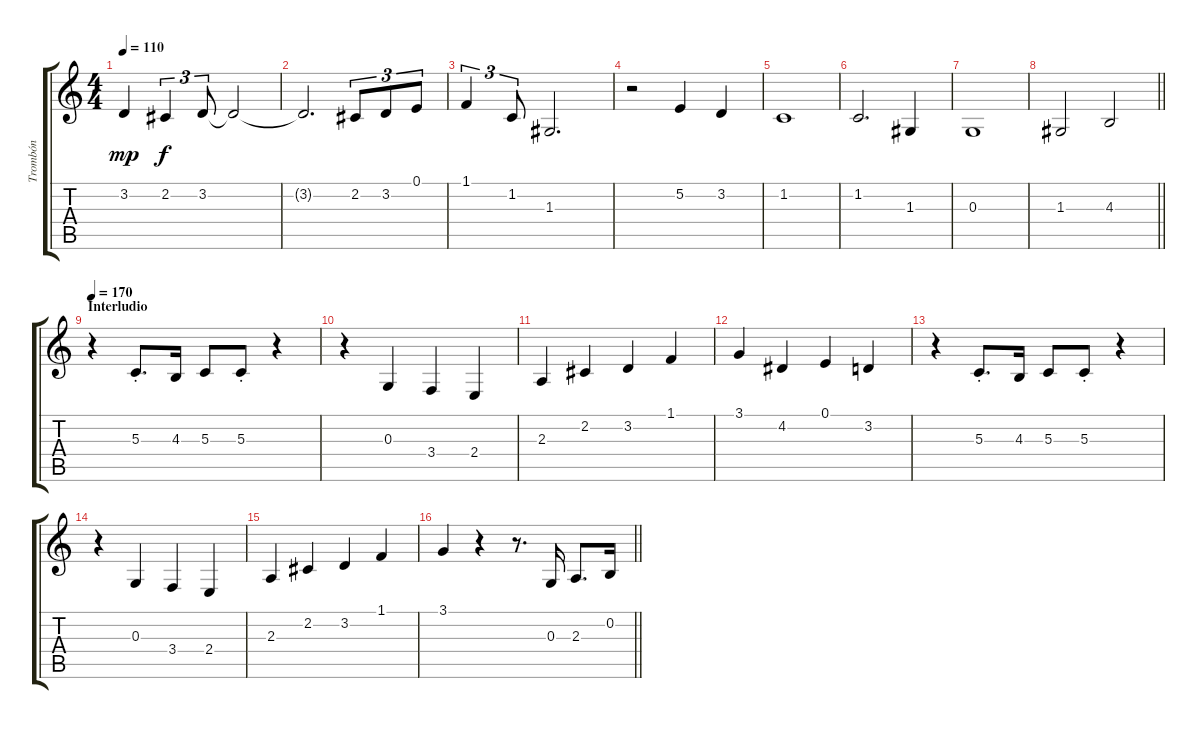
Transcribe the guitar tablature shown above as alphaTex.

\track ("Trombón" "Trombón") {instrument trombone}
\staff {score tabs}
\tuning (E4 B3 G3 D3 A2 E2) {hide}
\ts (4 4)
\tempo 110
\clef g2
\ks c
3.2.4{dy mp} 2.2.4{tu (3 2) dy f} 3.2.8{tu (3 2)} 3.2{t}.2 |
3.2{t}.2{d} 2.2.8{tu (3 2)} 3.2.8{tu (3 2)} 0.1.8{tu (3 2)} |
1.1.4{tu (3 2)} 1.2.8{tu (3 2)} 1.3.2{d} |
r.2 5.2.4 3.2.4 |
1.2.1 |
1.2.2{d} 1.3.4 |
0.3.1 |
\barLineRight lightlight
1.3.2 4.3.2 |
\section ("" "Interludio")
\tempo 170
r.4 5.3{st}.8{d} 4.3.16 5.3.8 5.3{st}.8 r.4 |
r.4 0.3.4 3.4.4 2.4.4 |
2.3.4 2.2.4 3.2.4 1.1.4 |
3.1.4 4.2.4 0.1.4 3.2.4 |
r.4 5.3{st}.8{d} 4.3.16 5.3.8 5.3{st}.8 r.4 |
r.4 0.3.4 3.4.4 2.4.4 |
2.3.4 2.2.4 3.2.4 1.1.4 |
\barLineRight lightlight
3.1.4 r.4 r.8{d} 0.3.16 2.3.8{d} 0.2.16
